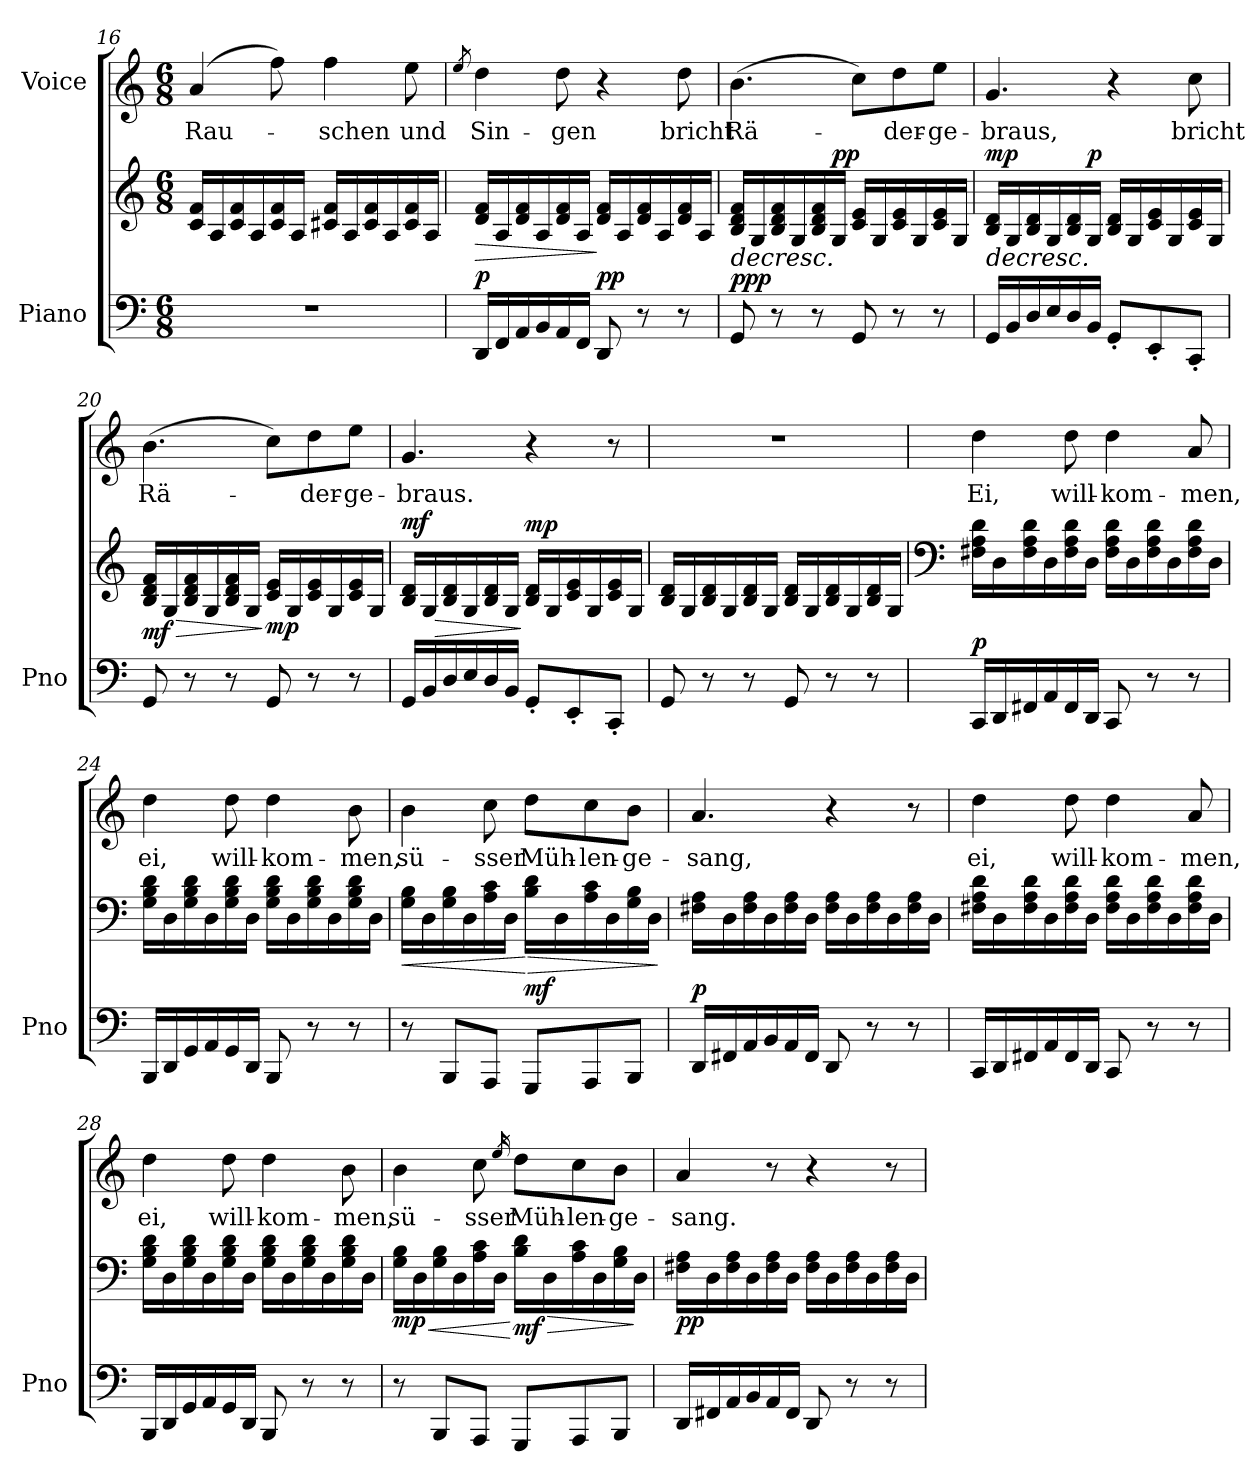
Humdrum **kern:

**kern	**kern	**dynam	**kern	**text
*part2	*part2	*part2	*part1	*part1
*staff3	*staff2	*staff2/3	*staff1	*staff1
*I"Piano	*	*	*I"Voice	*
*I'Pno	*	*	*	*
*clefF4	*clefG2	*	*clefG2	*
*k[]	*k[]	*	*k[]	*
*M6/8	*M6/8	*	*M6/8	*
=16	=16	=16	=16	=16
!	!	!	!	!LO:LY:b
2.r	16c/ 16f/LL	.	(4a/	Rau-
.	16A/	.	.	.
.	16c/ 16f/	.	.	.
.	16A/	.	.	.
.	16c/ 16f/	.	8ff\)	.
.	16A/JJ	.	.	.
!	!	!	!	!LO:LY:b
.	16c#X/ 16f/LL	.	4ff\	-schen
.	16A/	.	.	.
.	16c#/ 16f/	.	.	.
.	16A/	.	.	.
!	!	!	!	!LO:LY:b
.	16c#/ 16f/	.	8ee\	und
.	16A/JJ	.	.	.
!!LO:LB:g=z
=17	=17	=17	=17	=17
.	.	.	8qee/	.
!	!	!LO:HP:b	!	!LO:LY:b
!	!	!LO:DY:n=1:a=2	!	!
16DD/LL	16d/ 16f/LL	> p	4dd\	Sin-
16FF/	16A/	.	.	.
16AA/	16d/ 16f/	.	.	.
16BB/	16A/	.	.	.
!	!	!	!	!LO:LY:b
16AA/	16d/ 16f/	.	8dd\	-gen
16FF/JJ	16A/JJ	.	.	.
!	!	!LO:DY:n=2:a=2	!	!
8DD/	16d/ 16f/LL	] pp	4r	.
.	16A/	.	.	.
8r	16d/ 16f/	.	.	.
.	16A/	.	.	.
!	!	!	!	!LO:LY:b
8r	16d/ 16f/	.	8dd\	bricht
.	16A/JJ	.	.	.
=18	=18	=18	=18	=18
!	!	!LO:HP:b	!	!LO:LY:b
!	!	!LO:DY:n=1:a=2	!	!
!	!	!LO:DY:n=2:a	!	!
8GG/	16B/ 16d/ 16f/LL	> pp p	(4.b\	Rä-
.	16G/	.	.	.
8r	16B/ 16d/ 16f/	.	.	.
.	16G/	.	.	.
8r	16B/ 16d/ 16f/	.	.	.
!	!	!LO:DY:n=3:a	!	!
.	16G/JJ	pp	.	.
8GG/	16c/ 16e/LL	]	8cc\L)	.
.	16G/	.	.	.
!	!	!	!	!LO:LY:b
8r	16c/ 16e/	.	8dd\	-der-
.	16G/	.	.	.
!	!	!	!	!LO:LY:b
8r	16c/ 16e/	.	8ee\J	-ge-
.	16G/JJ	.	.	.
=19	=19	=19	=19	=19
!	!	!LO:HP:b	!	!LO:LY:b
!	!	!LO:DY:n=1:a	!	!
16GG/LL	16B/ 16d/LL	> mp	4.g/	-braus,
16BB/	16G/	.	.	.
16D/	16B/ 16d/	.	.	.
16E/	16G/	.	.	.
16D/	16B/ 16d/	.	.	.
!	!	!LO:DY:n=2:a	!	!
16BB/JJ	16G/JJ	p	.	.
8GG'/L	16B/ 16d/LL	]	4r	.
.	16G/	.	.	.
8EE'/	16c/ 16e/	.	.	.
.	16G/	.	.	.
!	!	!	!	!LO:LY:b
8CC'/J	16c/ 16e/	.	8cc\	bricht
.	16G/JJ	.	.	.
=20	=20	=20	=20	=20
!	!	!LO:HP:b	!	!LO:LY:b
!	!	!LO:DY:n=1:b	!	!
8GG/	16B/ 16d/ 16f/LL	> mf	(4.b\	Rä-
.	16G/	.	.	.
8r	16B/ 16d/ 16f/	.	.	.
.	16G/	.	.	.
8r	16B/ 16d/ 16f/	.	.	.
.	16G/JJ	.	.	.
!	!	!LO:DY:n=2:b	!	!
8GG/	16c/ 16e/LL	] mp	8cc\L)	.
.	16G/	.	.	.
!	!	!	!	!LO:LY:b
8r	16c/ 16e/	.	8dd\	-der-
.	16G/	.	.	.
!	!	!	!	!LO:LY:b
8r	16c/ 16e/	.	8ee\J	-ge-
.	16G/JJ	.	.	.
!!LO:PB:g=z
=21	=21	=21	=21	=21
!	!	!LO:HP:b	!	!LO:LY:b
!	!	!LO:DY:n=1:a	!	!
16GG/LL	16B/ 16d/LL	> mf	4.g/	-braus.
16BB/	16G/	.	.	.
16D/	16B/ 16d/	.	.	.
16E/	16G/	.	.	.
16D/	16B/ 16d/	.	.	.
16BB/JJ	16G/JJ	.	.	.
!	!	!LO:DY:n=2:a	!	!
8GG'/L	16B/ 16d/LL	] mp	4r	.
.	16G/	.	.	.
8EE'/	16c/ 16e/	.	.	.
.	16G/	.	.	.
8CC'/J	16c/ 16e/	.	8r	.
.	16G/JJ	.	.	.
=22	=22	=22	=22	=22
8GG/	16B/ 16d/LL	.	2.r	.
.	16G/	.	.	.
8r	16B/ 16d/	.	.	.
.	16G/	.	.	.
8r	16B/ 16d/	.	.	.
.	16G/JJ	.	.	.
8GG/	16B/ 16d/LL	.	.	.
.	16G/	.	.	.
8r	16B/ 16d/	.	.	.
.	16G/	.	.	.
8r	16B/ 16d/	.	.	.
.	16G/JJ	.	.	.
=23	=23	=23	=23	=23
*	*clefF4	*	*	*
!	!	!LO:DY:a=2	!	!LO:LY:b
16CC/LL	16F#X\ 16A\ 16d\LL	p	4dd\	Ei,
16DD/	16D\	.	.	.
16FF#X/	16F#\ 16A\ 16d\	.	.	.
16AA/	16D\	.	.	.
!	!	!	!	!LO:LY:b
16FF#/	16F#\ 16A\ 16d\	.	8dd\	will-
16DD/JJ	16D\JJ	.	.	.
!	!	!	!	!LO:LY:b
8CC/	16F#\ 16A\ 16d\LL	.	4dd\	-kom-
.	16D\	.	.	.
8r	16F#\ 16A\ 16d\	.	.	.
.	16D\	.	.	.
!	!	!	!	!LO:LY:b
8r	16F#\ 16A\ 16d\	.	8a/	-men,
.	16D\JJ	.	.	.
=24	=24	=24	=24	=24
!	!	!	!	!LO:LY:b
16BBB/LL	16G\ 16B\ 16d\LL	.	4dd\	ei,
16DD/	16D\	.	.	.
16GG/	16G\ 16B\ 16d\	.	.	.
16AA/	16D\	.	.	.
!	!	!	!	!LO:LY:b
16GG/	16G\ 16B\ 16d\	.	8dd\	will-
16DD/JJ	16D\JJ	.	.	.
!	!	!	!	!LO:LY:b
8BBB/	16G\ 16B\ 16d\LL	.	4dd\	-kom-
.	16D\	.	.	.
8r	16G\ 16B\ 16d\	.	.	.
.	16D\	.	.	.
!	!	!	!	!LO:LY:b
8r	16G\ 16B\ 16d\	.	8b\	-men,
.	16D\JJ	.	.	.
!!LO:LB:g=z
=25	=25	=25	=25	=25
!	!	!LO:HP:b	!	!LO:LY:b
8r	16G\ 16B\LL	<	4b\	sü-
.	16D\	.	.	.
8BBB/L	16G\ 16B\	.	.	.
.	16D\	.	.	.
!	!	!	!	!LO:LY:b
8AAA/J	16A\ 16c\	.	8cc\	-sser
.	16D\JJ	.	.	.
!	!	!LO:HP:n=1:b	!	!LO:LY:b
!	!	!LO:DY:n=1:a=2	!	!
8GGG/L	16B\ 16d\LL	[ > mf	8dd\L	Müh-
.	16D\	.	.	.
!	!	!	!	!LO:LY:b
8AAA/	16A\ 16c\	.	8cc\	-len-
.	16D\	.	.	.
!	!	!	!	!LO:LY:b
8BBB/J	16G\ 16B\	.	8b\J	-ge-
.	16D\JJ	.	.	.
.	.	]	.	.
=26	=26	=26	=26	=26
!	!	!LO:DY:a=2	!	!LO:LY:b
16DD/LL	16F#X\ 16A\LL	p	4.a/	-sang,
16FF#X/	16D\	.	.	.
16AA/	16F#\ 16A\	.	.	.
16BB/	16D\	.	.	.
16AA/	16F#\ 16A\	.	.	.
16FF#/JJ	16D\JJ	.	.	.
8DD/	16F#\ 16A\LL	.	4r	.
.	16D\	.	.	.
8r	16F#\ 16A\	.	.	.
.	16D\	.	.	.
8r	16F#\ 16A\	.	8r	.
.	16D\JJ	.	.	.
=27	=27	=27	=27	=27
!	!	!	!	!LO:LY:b
16CC/LL	16F#X\ 16A\ 16d\LL	.	4dd\	ei,
16DD/	16D\	.	.	.
16FF#X/	16F#\ 16A\ 16d\	.	.	.
16AA/	16D\	.	.	.
!	!	!	!	!LO:LY:b
16FF#/	16F#\ 16A\ 16d\	.	8dd\	will-
16DD/JJ	16D\JJ	.	.	.
!	!	!	!	!LO:LY:b
8CC/	16F#\ 16A\ 16d\LL	.	4dd\	-kom-
.	16D\	.	.	.
8r	16F#\ 16A\ 16d\	.	.	.
.	16D\	.	.	.
!	!	!	!	!LO:LY:b
8r	16F#\ 16A\ 16d\	.	8a/	-men,
.	16D\JJ	.	.	.
=28	=28	=28	=28	=28
!	!	!	!	!LO:LY:b
16BBB/LL	16G\ 16B\ 16d\LL	.	4dd\	ei,
16DD/	16D\	.	.	.
16GG/	16G\ 16B\ 16d\	.	.	.
16AA/	16D\	.	.	.
!	!	!	!	!LO:LY:b
16GG/	16G\ 16B\ 16d\	.	8dd\	will-
16DD/JJ	16D\JJ	.	.	.
!	!	!	!	!LO:LY:b
8BBB/	16G\ 16B\ 16d\LL	.	4dd\	-kom-
.	16D\	.	.	.
8r	16G\ 16B\ 16d\	.	.	.
.	16D\	.	.	.
!	!	!	!	!LO:LY:b
8r	16G\ 16B\ 16d\	.	8b\	-men,
.	16D\JJ	.	.	.
!!LO:LB:g=z
=29	=29	=29	=29	=29
!	!	!LO:HP:b	!	!LO:LY:b
!	!	!LO:DY:n=1:b	!	!
8r	16G\ 16B\LL	< mp	4b\	sü-
.	16D\	.	.	.
8BBB/L	16G\ 16B\	.	.	.
.	16D\	.	.	.
!	!	!	!	!LO:LY:b
8AAA/J	16A\ 16c\	.	8cc\	-sser
.	16D\JJ	.	.	.
.	.	.	16qee/	.
!	!	!LO:HP:n=1:b	!	!LO:LY:b
!	!	!LO:DY:n=2:b	!	!
8GGG/L	16B\ 16d\LL	[ > mf	8dd\L	Müh-
.	16D\	.	.	.
!	!	!	!	!LO:LY:b
8AAA/	16A\ 16c\	.	8cc\	-len-
.	16D\	.	.	.
!	!	!	!	!LO:LY:b
8BBB/J	16G\ 16B\	.	8b\J	-ge-
.	16D\JJ	]	.	.
=30	=30	=30	=30	=30
!	!	!LO:DY:b	!	!LO:LY:b
16DD/LL	16F#X\ 16A\LL	pp	4a/	-sang.
16FF#X/	16D\	.	.	.
16AA/	16F#\ 16A\	.	.	.
16BB/	16D\	.	.	.
16AA/	16F#\ 16A\	.	8r	.
16FF#/JJ	16D\JJ	.	.	.
8DD/	16F#\ 16A\LL	.	4r	.
.	16D\	.	.	.
8r	16F#\ 16A\	.	.	.
.	16D\	.	.	.
8r	16F#\ 16A\	.	8r	.
.	16D\JJ	.	.	.
=	=	=	=	=
*-	*-	*-	*-	*-
